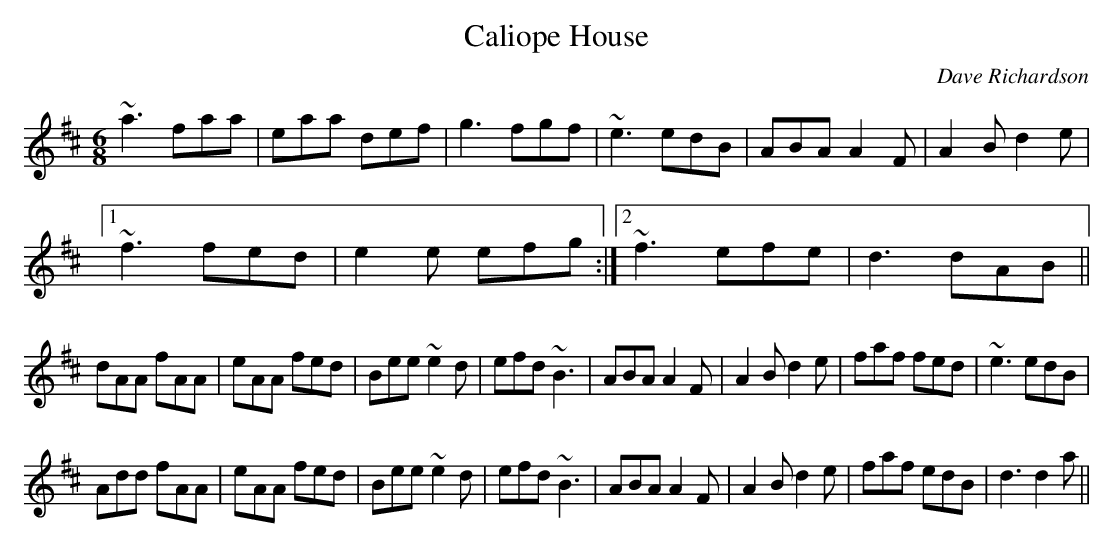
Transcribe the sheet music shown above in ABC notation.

X:1
T:Caliope House
C:Dave Richardson
M:6/8
K:D
~a3 faa|eaa def|g3 fgf|~e3 edB|ABA A2F|A2B d2e|
[1 ~f3 fed|e2e efg:| [2 ~f3 efe|d3 dAB||
dAA fAA|eAA fed|Bee ~e2d|efd ~B3|ABA A2F|A2B d2e|faf fed|~e3 edB|
Add fAA|eAA fed|Bee ~e2d|efd ~B3|ABA A2F|A2B d2e|faf edB|d3 d2a||
